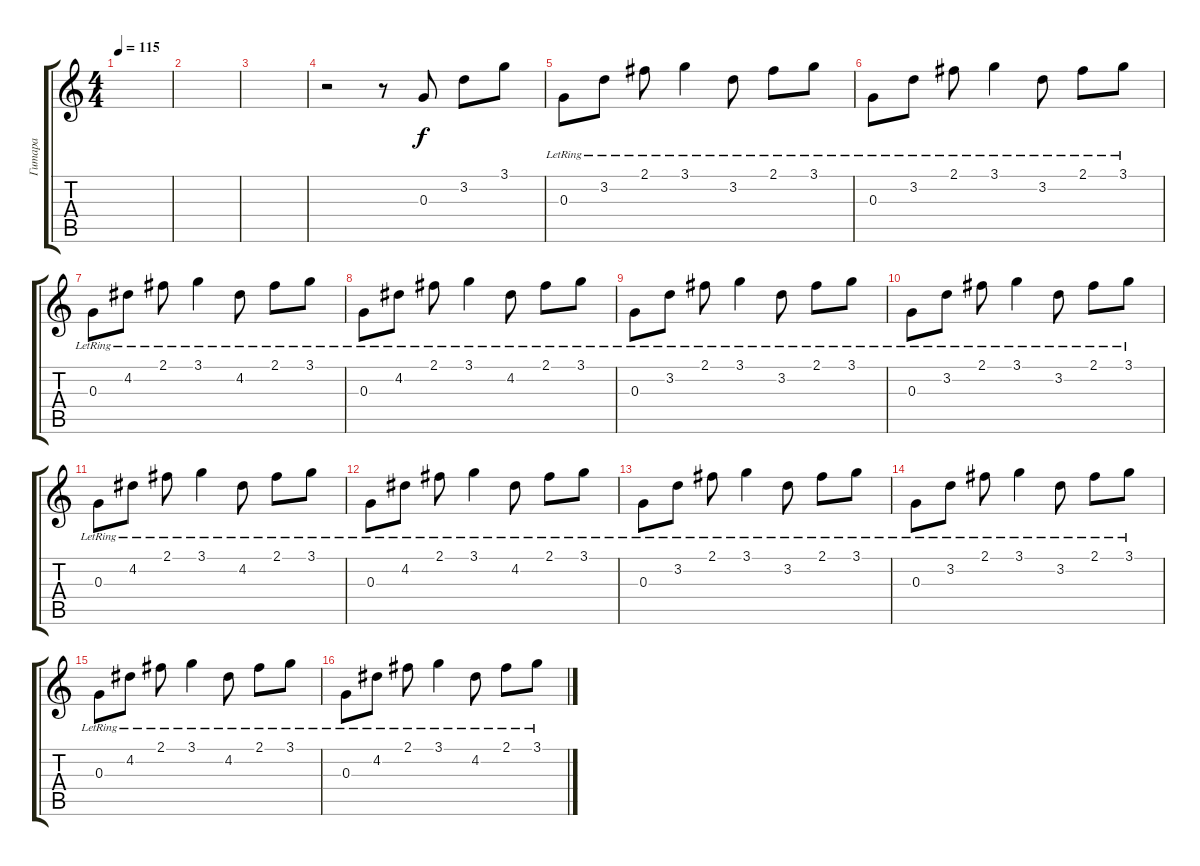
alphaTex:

\track ("Гитара" "Гитара") {instrument electricguitarclean}
\staff {score tabs}
\tuning (E4 B3 G3 D3 A2 E2) {hide}
\ts (4 4)
\tempo 115
\clef g2
\ks c
|
|
|
r.2 r.8 0.3.8 3.2.8 3.1.8 |
0.3{lr}.8 3.2{lr}.8 2.1{lr}.8 3.1{lr}.4 3.2{lr}.8 2.1{lr}.8 3.1{lr}.8 |
0.3{lr}.8 3.2{lr}.8 2.1{lr}.8 3.1{lr}.4 3.2{lr}.8 2.1{lr}.8 3.1{lr}.8 |
0.3{lr}.8 4.2{lr}.8 2.1{lr}.8 3.1{lr}.4 4.2{lr}.8 2.1{lr}.8 3.1{lr}.8 |
0.3{lr}.8 4.2{lr}.8 2.1{lr}.8 3.1{lr}.4 4.2{lr}.8 2.1{lr}.8 3.1{lr}.8 |
0.3{lr}.8 3.2{lr}.8 2.1{lr}.8 3.1{lr}.4 3.2{lr}.8 2.1{lr}.8 3.1{lr}.8 |
0.3{lr}.8 3.2{lr}.8 2.1{lr}.8 3.1{lr}.4 3.2{lr}.8 2.1{lr}.8 3.1{lr}.8 |
0.3{lr}.8 4.2{lr}.8 2.1{lr}.8 3.1{lr}.4 4.2{lr}.8 2.1{lr}.8 3.1{lr}.8 |
0.3{lr}.8 4.2{lr}.8 2.1{lr}.8 3.1{lr}.4 4.2{lr}.8 2.1{lr}.8 3.1{lr}.8 |
0.3{lr}.8 3.2{lr}.8 2.1{lr}.8 3.1{lr}.4 3.2{lr}.8 2.1{lr}.8 3.1{lr}.8 |
0.3{lr}.8 3.2{lr}.8 2.1{lr}.8 3.1{lr}.4 3.2{lr}.8 2.1{lr}.8 3.1{lr}.8 |
0.3{lr}.8 4.2{lr}.8 2.1{lr}.8 3.1{lr}.4 4.2{lr}.8 2.1{lr}.8 3.1{lr}.8 |
0.3{lr}.8 4.2{lr}.8 2.1{lr}.8 3.1{lr}.4 4.2{lr}.8 2.1{lr}.8 3.1{lr}.8
